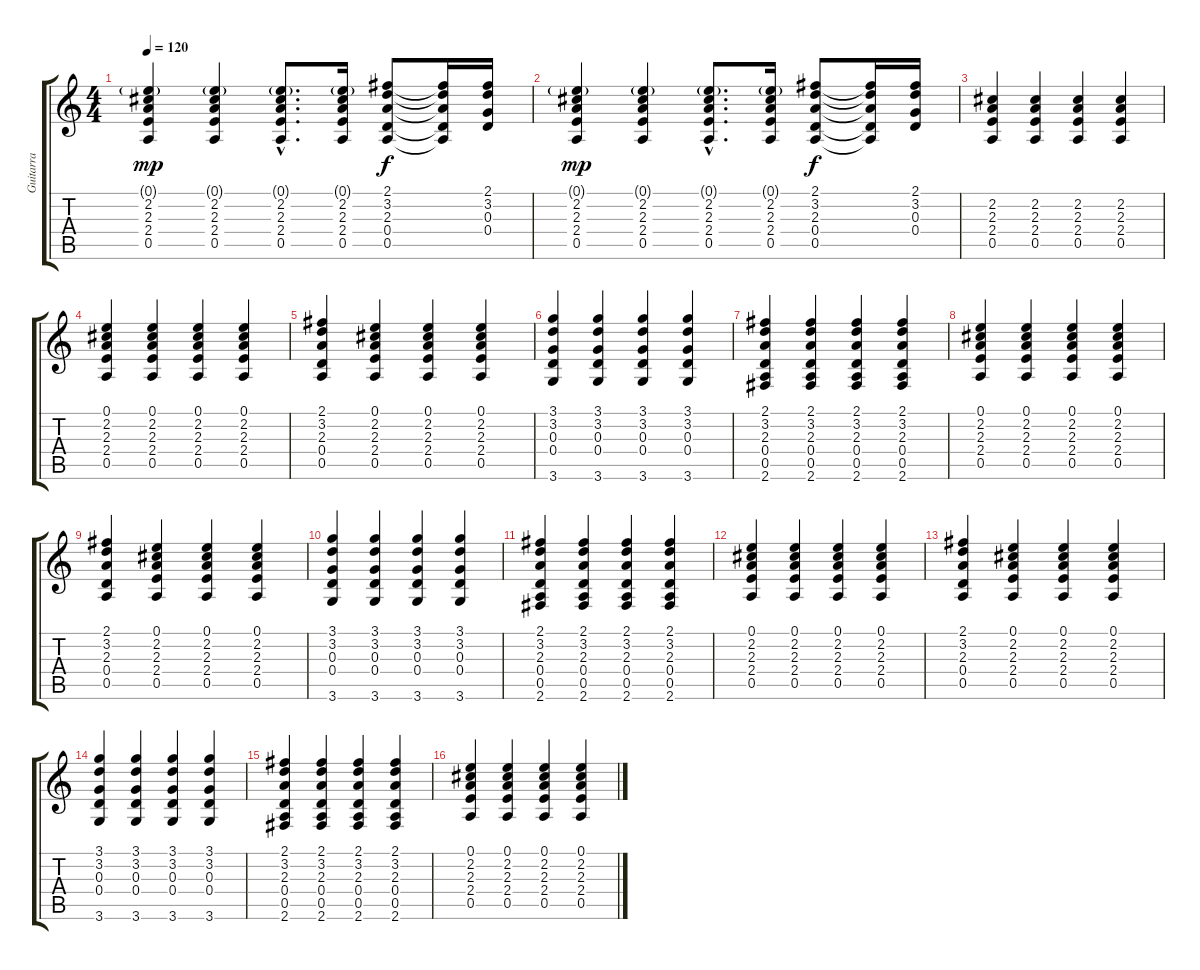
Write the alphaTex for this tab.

\track ("Guitarra" "Guitarra") {instrument acousticguitarsteel}
\staff {score tabs}
\tuning (E4 B3 G3 D3 A2 E2) {hide}
\ts (4 4)
\tempo 120
\clef g2
\ks c
(0.1{g} 2.2 2.3 2.4 0.5).4{dy mp} (0.1{g} 2.2 2.3 2.4 0.5).4 (0.1{g hac} 2.2{hac} 2.3{hac} 2.4{hac} 0.5{hac}).8{d} (0.1{g} 2.2 2.3 2.4 0.5).16 (2.1 3.2 2.3 0.4 0.5).8{dy f} (2.1{t} 3.2{t} 2.3{t} 0.4{t} 0.5{t}).16 (2.1 3.2 0.3 0.4).16 |
(0.1{g} 2.2 2.3 2.4 0.5).4{dy mp} (0.1{g} 2.2 2.3 2.4 0.5).4 (0.1{g hac} 2.2{hac} 2.3{hac} 2.4{hac} 0.5{hac}).8{d} (0.1{g} 2.2 2.3 2.4 0.5).16 (2.1 3.2 2.3 0.4 0.5).8{dy f} (2.1{t} 3.2{t} 2.3{t} 0.4{t} 0.5{t}).16 (2.1 3.2 0.3 0.4).16 |
(2.2 2.3 2.4 0.5).4 (2.2 2.3 2.4 0.5).4 (2.2 2.3 2.4 0.5).4 (2.2 2.3 2.4 0.5).4 |
(0.1 2.2 2.3 2.4 0.5).4 (0.1 2.2 2.3 2.4 0.5).4 (0.1 2.2 2.3 2.4 0.5).4 (0.1 2.2 2.3 2.4 0.5).4 |
(2.1 3.2 2.3 0.4 0.5).4 (0.1 2.2 2.3 2.4 0.5).4 (0.1 2.2 2.3 2.4 0.5).4 (0.1 2.2 2.3 2.4 0.5).4 |
(3.1 3.2 0.3 0.4 3.6).4 (3.1 3.2 0.3 0.4 3.6).4 (3.1 3.2 0.3 0.4 3.6).4 (3.1 3.2 0.3 0.4 3.6).4 |
(2.1 3.2 2.3 0.4 0.5 2.6).4 (2.1 3.2 2.3 0.4 0.5 2.6).4 (2.1 3.2 2.3 0.4 0.5 2.6).4 (2.1 3.2 2.3 0.4 0.5 2.6).4 |
(0.1 2.2 2.3 2.4 0.5).4 (0.1 2.2 2.3 2.4 0.5).4 (0.1 2.2 2.3 2.4 0.5).4 (0.1 2.2 2.3 2.4 0.5).4 |
(2.1 3.2 2.3 0.4 0.5).4 (0.1 2.2 2.3 2.4 0.5).4 (0.1 2.2 2.3 2.4 0.5).4 (0.1 2.2 2.3 2.4 0.5).4 |
(3.1 3.2 0.3 0.4 3.6).4 (3.1 3.2 0.3 0.4 3.6).4 (3.1 3.2 0.3 0.4 3.6).4 (3.1 3.2 0.3 0.4 3.6).4 |
(2.1 3.2 2.3 0.4 0.5 2.6).4 (2.1 3.2 2.3 0.4 0.5 2.6).4 (2.1 3.2 2.3 0.4 0.5 2.6).4 (2.1 3.2 2.3 0.4 0.5 2.6).4 |
(0.1 2.2 2.3 2.4 0.5).4 (0.1 2.2 2.3 2.4 0.5).4 (0.1 2.2 2.3 2.4 0.5).4 (0.1 2.2 2.3 2.4 0.5).4 |
(2.1 3.2 2.3 0.4 0.5).4 (0.1 2.2 2.3 2.4 0.5).4 (0.1 2.2 2.3 2.4 0.5).4 (0.1 2.2 2.3 2.4 0.5).4 |
(3.1 3.2 0.3 0.4 3.6).4 (3.1 3.2 0.3 0.4 3.6).4 (3.1 3.2 0.3 0.4 3.6).4 (3.1 3.2 0.3 0.4 3.6).4 |
(2.1 3.2 2.3 0.4 0.5 2.6).4 (2.1 3.2 2.3 0.4 0.5 2.6).4 (2.1 3.2 2.3 0.4 0.5 2.6).4 (2.1 3.2 2.3 0.4 0.5 2.6).4 |
(0.1 2.2 2.3 2.4 0.5).4 (0.1 2.2 2.3 2.4 0.5).4 (0.1 2.2 2.3 2.4 0.5).4 (0.1 2.2 2.3 2.4 0.5).4
